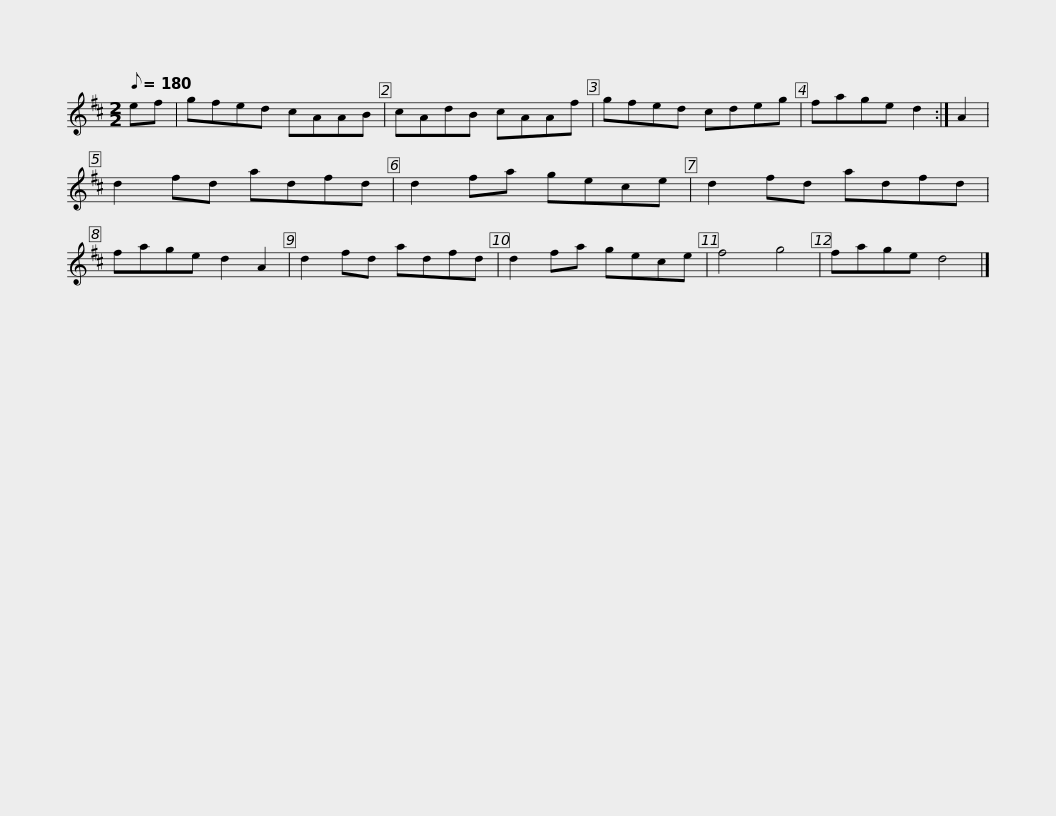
X:1
L:1/8
Q:1/8=180
M:2/2
I:linebreak $
K:D
V:1 treble
V:1
 ef | gfed cAAB | cAdB cAAf | gfed cdeg | fage d2 :| %5
 A2 | d2 fd adfd |$ d2 fa gece | d2 fd adfd | fage d2 A2 | %10
 d2 fd adfd | d2 fa gece | f4 g4 | fage d4 |] %14
